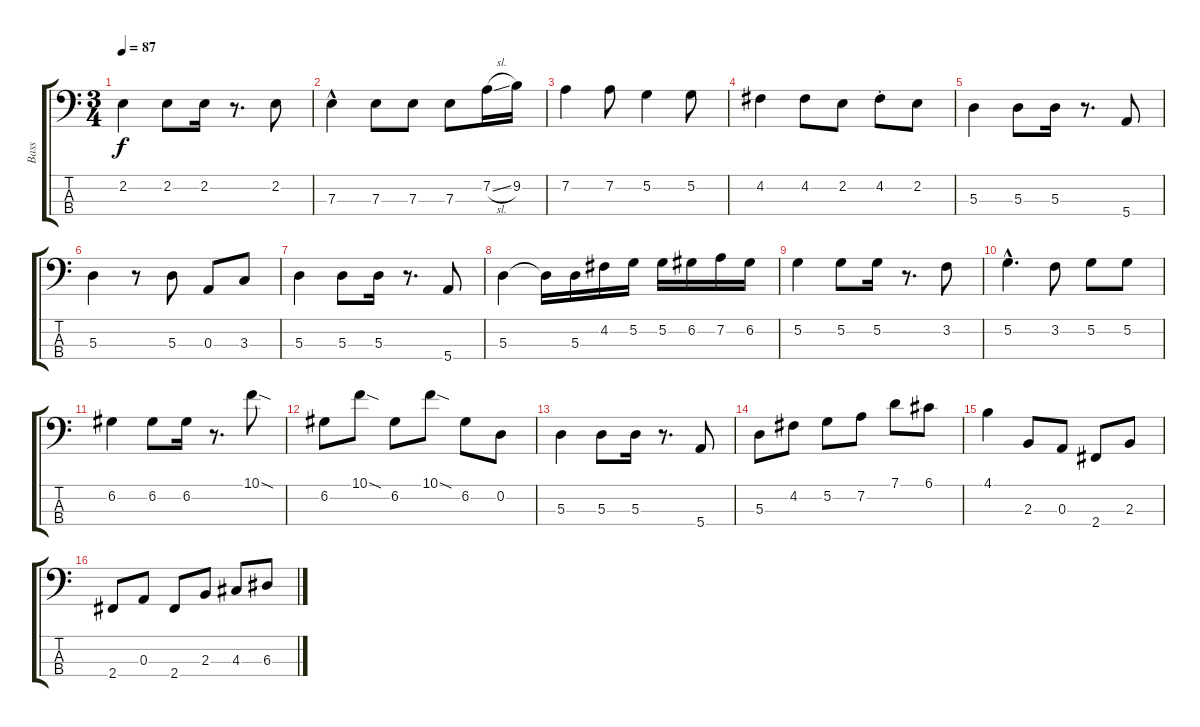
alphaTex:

\track ("Bass" "Bass") {instrument electricbassfinger}
\staff {score tabs}
\tuning (G2 D2 A1 E1) {hide}
\ts (3 4)
\tempo 87
\clef f4
\ks c
2.2.4{dy f} 2.2.8 2.2.16 r.8{d} 2.2.8 |
7.3{hac}.4 7.3.8 7.3.8 7.3.8 7.2{sl}.16 9.2.16 |
7.2.4 7.2.8 5.2.4 5.2.8 |
4.2.4 4.2.8 2.2.8 4.2{st}.8 2.2.8 |
5.3.4 5.3.8 5.3.16 r.8{d} 5.4.8 |
5.3.4 r.8 5.3.8 0.3.8 3.3.8 |
5.3.4 5.3.8 5.3.16 r.8{d} 5.4.8 |
5.3.4 5.3{t}.16 5.3.16 4.2.16 5.2.16 5.2.16 6.2.16 7.2.16 6.2.16 |
5.2.4 5.2.8 5.2.16 r.8{d} 3.2.8 |
5.2{hac}.4{d} 3.2.8 5.2.8 5.2.8 |
6.2.4 6.2.8 6.2.16 r.8{d} 10.1{sod}.8 |
6.2.8 10.1{sod}.8 6.2.8 10.1{sod}.8 6.2.8 0.2.8 |
5.3.4 5.3.8 5.3.16 r.8{d} 5.4.8 |
5.3.8 4.2.8 5.2.8 7.2.8 7.1.8 6.1.8 |
4.1.4 2.3.8 0.3.8 2.4.8 2.3.8 |
2.4.8 0.3.8 2.4.8 2.3.8 4.3.8 6.3.8
